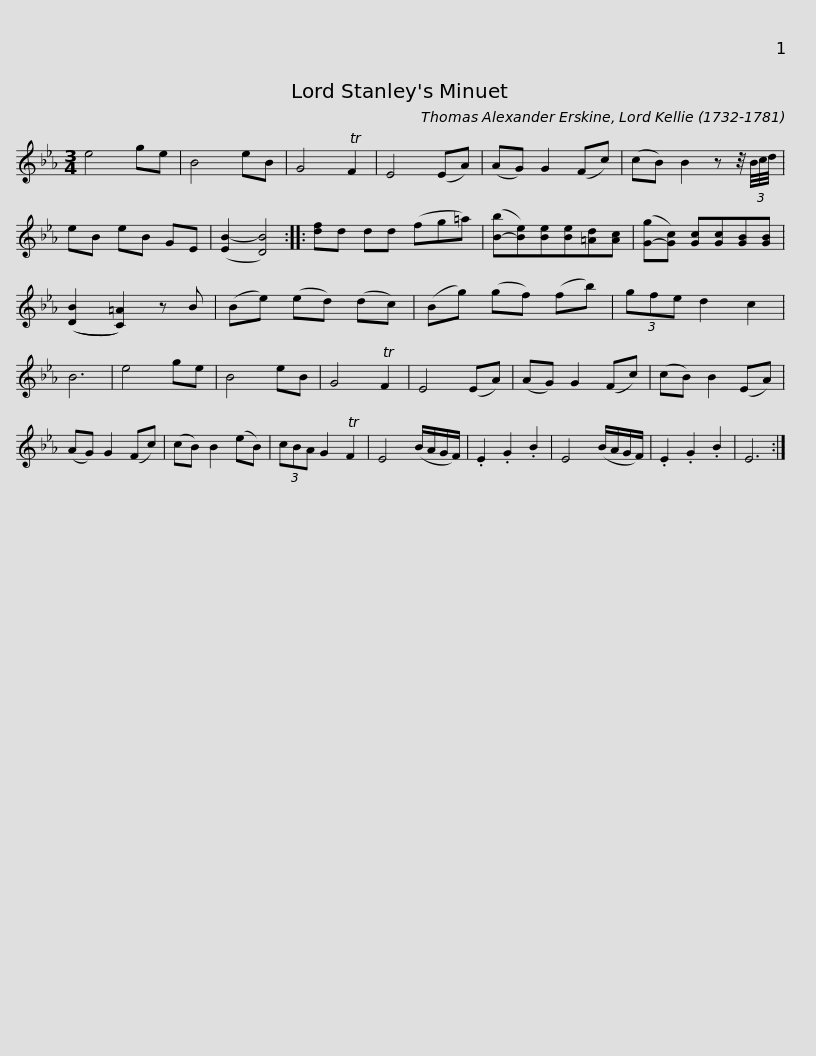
X:1
L:1/8
M:3/4
I:linebreak $
K:Eb
V:1 treble
V:1
 e4 ge | B4 eB | G4 TF2 | E4 (EA) | (AG) G2 (Fc) | %5
 (cB) B2 z z/4 (3B/4c/4d/4 | eB eB GE | ([EB-]2 [DB]4) :: [df]d dd (fg=a) |$ ([B-b][Be])[Be][Be][=Ad][Ac] | %10
 ([G-g][Gc]) [Gc][Gc][GB][GB] | (([DB]2 [C=A]2)) z B | (Be) (ed) (dc) | (Bg) (gf) (fb) | (3gfe d2 c2 | %15
 B6 | e4 ge | B4 eB |$ G4 TF2 | E4 (EA) | %20
 (AG) G2 (Fc) | (cB) B2 (EA) | (AG) G2 (Fc) | (cB) B2 (eB) | (3cBA G2 TF2 | %25
 E4 (B/A/G/F/) | .E2 .G2 .B2 | E4 (B/A/G/F/) |$ .E2 .G2 .B2 | E6 :| %30
